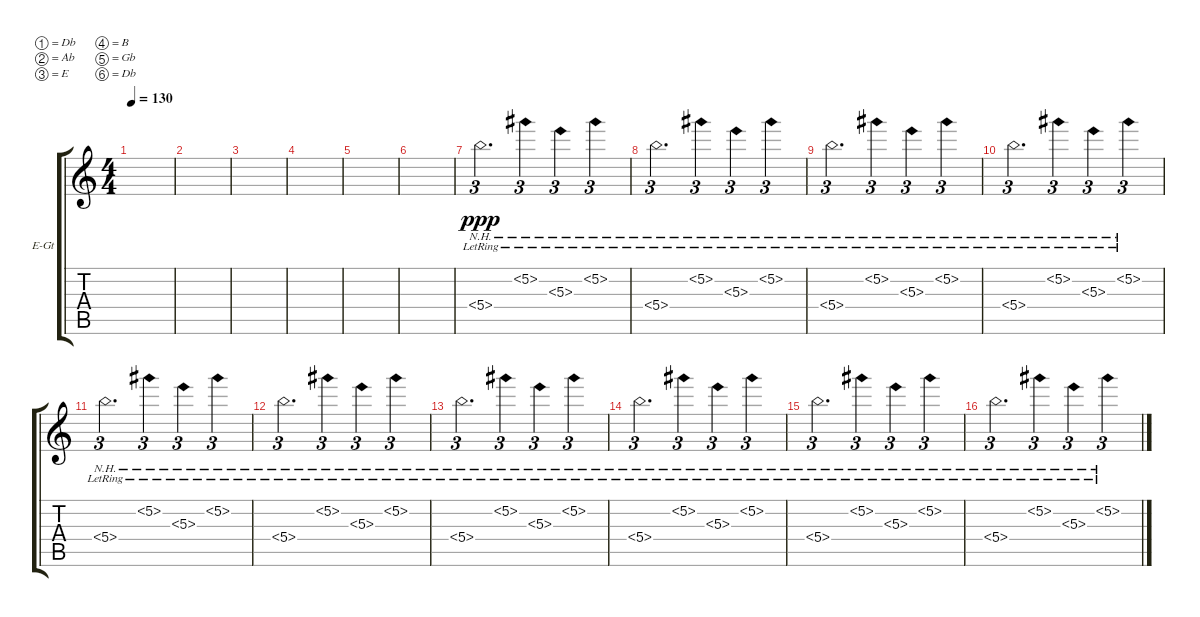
\bracketExtendMode groupsimilarinstruments
\firstSystemTrackNameOrientation horizontal
\otherSystemsTrackNameOrientation horizontal
\track ("Solo" "E-Gt") {instrument overdrivenguitar}
\staff {score tabs}
\tuning (Db4 Ab3 E3 B2 Gb2 Db2)
\ts (4 4)
\tempo 130
\clef g2
\ks c
|
|
|
|
|
|
5.4{nh lr}.2{d tu (3 2) dy ppp} 5.2{nh lr}.4{tu (3 2)} 5.3{nh lr}.4{tu (3 2)} 5.2{nh lr}.4{tu (3 2)} |
5.4{nh lr}.2{d tu (3 2)} 5.2{nh lr}.4{tu (3 2)} 5.3{nh lr}.4{tu (3 2)} 5.2{nh lr}.4{tu (3 2)} |
5.4{nh lr}.2{d tu (3 2)} 5.2{nh lr}.4{tu (3 2)} 5.3{nh lr}.4{tu (3 2)} 5.2{nh lr}.4{tu (3 2)} |
5.4{nh lr}.2{d tu (3 2)} 5.2{nh lr}.4{tu (3 2)} 5.3{nh lr}.4{tu (3 2)} 5.2{nh lr}.4{tu (3 2)} |
5.4{nh lr}.2{d tu (3 2)} 5.2{nh lr}.4{tu (3 2)} 5.3{nh lr}.4{tu (3 2)} 5.2{nh lr}.4{tu (3 2)} |
5.4{nh lr}.2{d tu (3 2)} 5.2{nh lr}.4{tu (3 2)} 5.3{nh lr}.4{tu (3 2)} 5.2{nh lr}.4{tu (3 2)} |
5.4{nh lr}.2{d tu (3 2)} 5.2{nh lr}.4{tu (3 2)} 5.3{nh lr}.4{tu (3 2)} 5.2{nh lr}.4{tu (3 2)} |
5.4{nh lr}.2{d tu (3 2)} 5.2{nh lr}.4{tu (3 2)} 5.3{nh lr}.4{tu (3 2)} 5.2{nh lr}.4{tu (3 2)} |
5.4{nh lr}.2{d tu (3 2)} 5.2{nh lr}.4{tu (3 2)} 5.3{nh lr}.4{tu (3 2)} 5.2{nh lr}.4{tu (3 2)} |
5.4{nh lr}.2{d tu (3 2)} 5.2{nh lr}.4{tu (3 2)} 5.3{nh lr}.4{tu (3 2)} 5.2{nh lr}.4{tu (3 2)}
